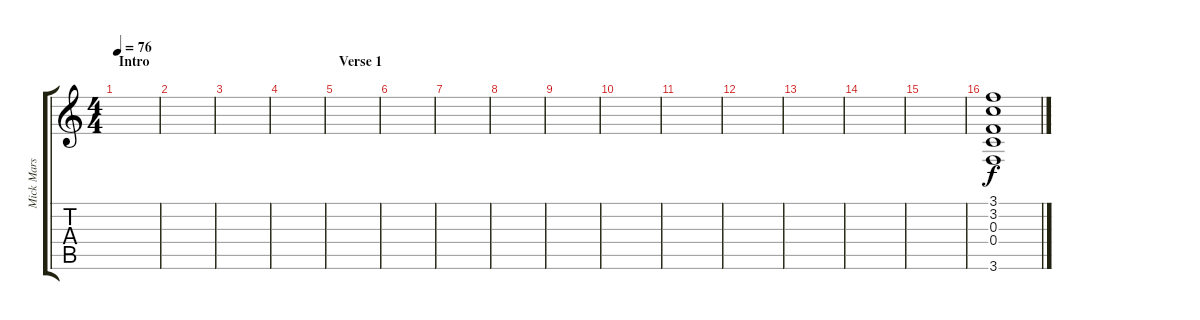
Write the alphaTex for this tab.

\track ("Mick Mars Rythm" "Mick Mars ") {instrument distortionguitar}
\staff {score tabs}
\tuning (D4 A3 F3 C3 G2 D2) {hide}
\ts (4 4)
\section ("" "Intro")
\tempo 76
\clef g2
\ks c
|
|
|
|
\section ("" "Verse 1")
|
|
|
|
|
|
|
|
|
|
|
(3.1 3.2 0.3 0.4 3.6).1
